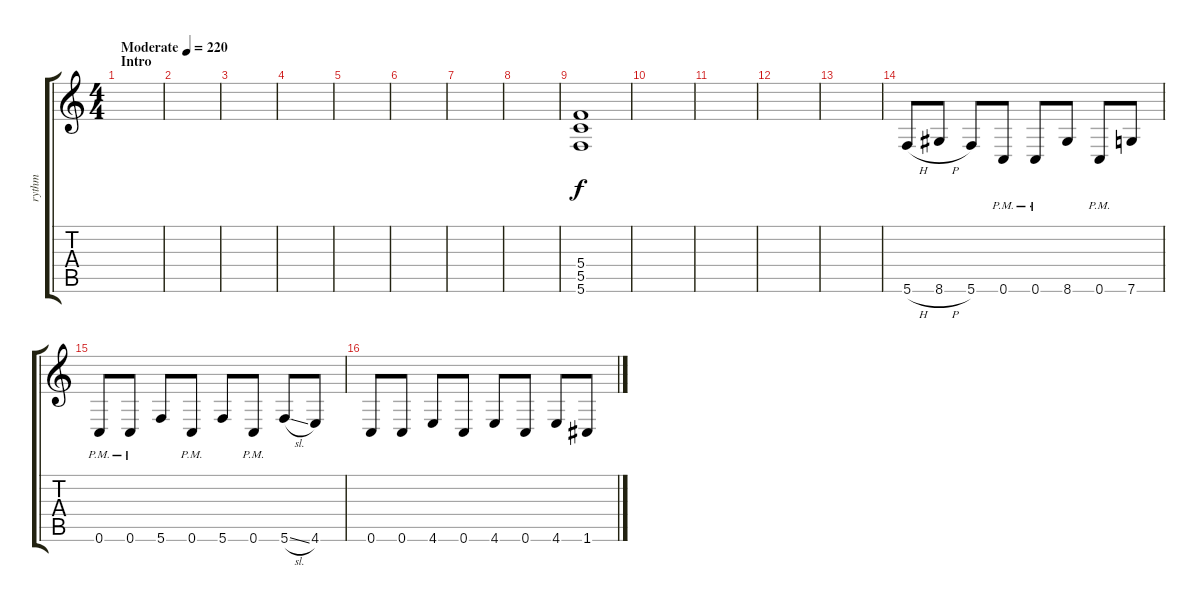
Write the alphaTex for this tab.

\track ("rythm" "rythm") {instrument distortionguitar}
\staff {score tabs}
\tuning (D4 A3 F3 C3 G2 C2) {hide}
\ts (4 4)
\section ("" "Intro")
\tempo (220 "Moderate")
\clef g2
\ks c
|
|
|
|
|
|
|
|
(5.4 5.5 5.6).1 |
|
|
|
|
5.6{h}.8 8.6{h}.8 5.6.8 0.6{pm}.8 0.6{pm}.8 8.6.8 0.6{pm}.8 7.6.8 |
0.6{pm}.8 0.6{pm}.8 5.6.8 0.6{pm}.8 5.6.8 0.6{pm}.8 5.6{sl}.8 4.6.8 |
0.6.8 0.6.8 4.6.8 0.6.8 4.6.8 0.6.8 4.6.8 1.6.8
